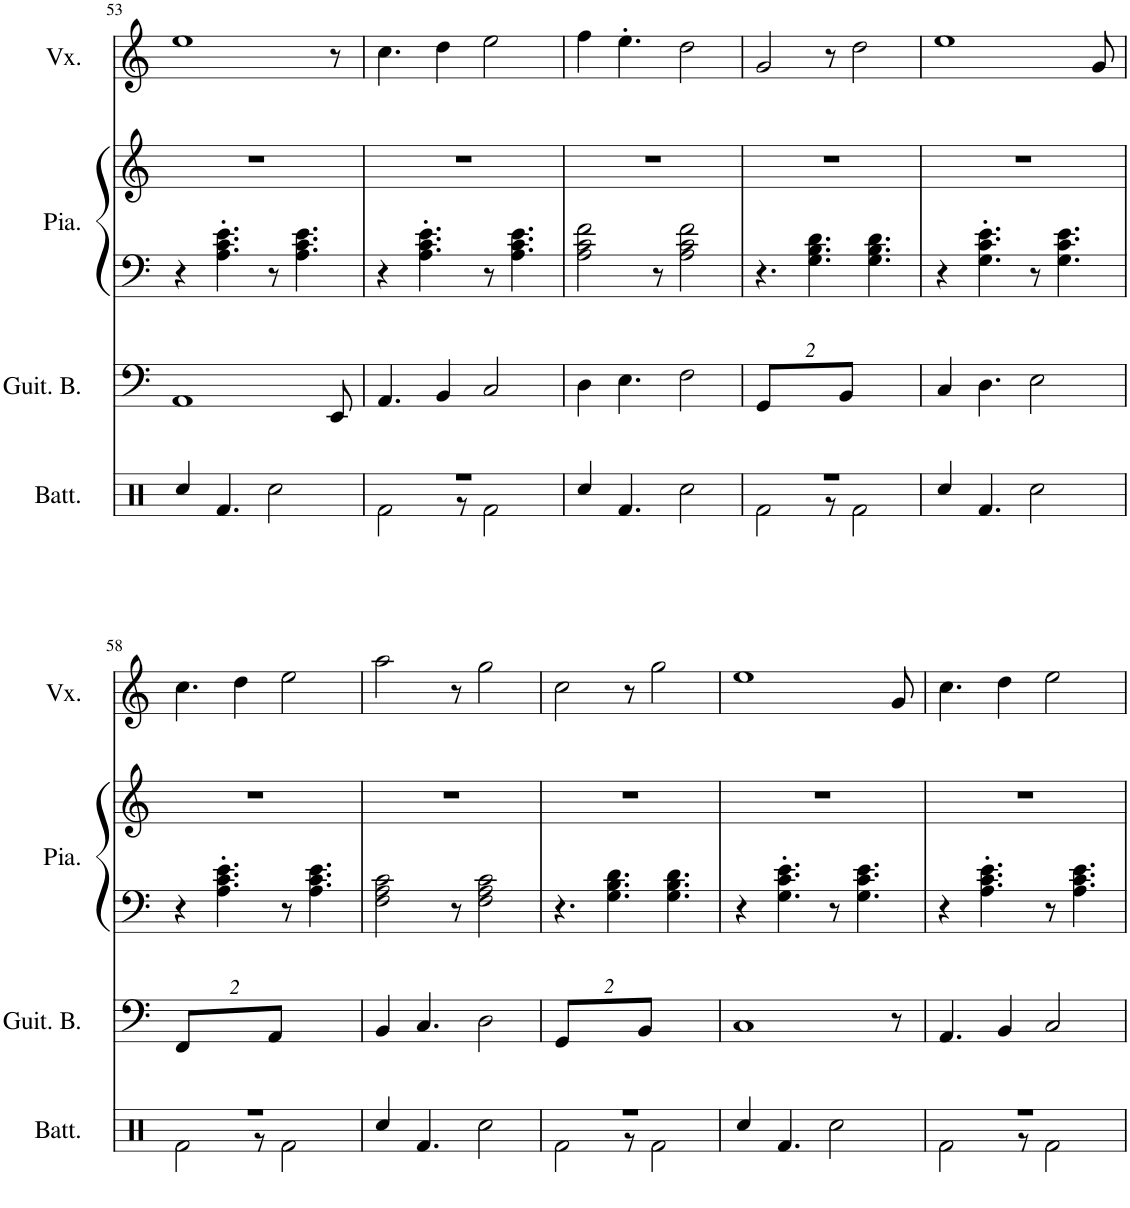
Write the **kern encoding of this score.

**kern	**kern	**kern	**kern	**kern
*part4	*part3	*part2	*part2	*part1
*staff5	*staff4	*staff3	*staff2	*staff1
*I"Batterie	*I"Guitare basse	*I"Piano	*	*I"Voix
*I'Batt.	*I'Guit. B.	*I'Pia.	*	*I'Vx.
!!LO:PB:g=z
*clefX	*clefF4	*clefF4	*clefG2	*clefG2
*	*Trd7c12	*	*	*
*k[]	*k[]	*k[]	*k[]	*k[]
*M9/8	*M9/8	*M9/8	*M9/8	*M9/8
=53	=53	=53	=53	=53
4Rcc/	1AA	4r	8%9r	1ee
4.Rf/	.	4.A\' 4.c\' 4.e\'	.	.
2Rcc\	.	8r	.	.
.	.	4.A\ 4.c\ 4.e\	.	.
.	8EE/	.	.	8r
=54	=54	=54	=54	=54
*^	*	*	*	*
8%9r	2Rf\	4.AA/	4r	8%9r	4.cc\
.	.	.	4.A\' 4.c\' 4.e\'	.	.
.	.	4BB/	.	.	4dd\
.	8r	.	.	.	.
.	2Rf\	2C/	8r	.	2ee\
.	.	.	4.A\ 4.c\ 4.e\	.	.
*v	*v	*	*	*	*
=55	=55	=55	=55	=55
4Rcc/	4D\	2A\ 2c\ 2f\	8%9r	4ff\
4.Rf/	4.E\	.	.	4.ee'\
.	.	8r	.	.
2Rcc\	2F\	2A\ 2c\ 2f\	.	2dd\
=56	=56	=56	=56	=56
*^	*	*	*	*
*	*	*Xbrackettup	*	*	*
8%9r	2Rf\	16%9GG/L	4.r	8%9r	2g/
.	.	.	4.G\ 4.B\ 4.d\	.	.
.	8r	.	.	.	8r
.	.	16%9BB/J	.	.	.
.	2Rf\	.	.	.	2dd\
.	.	.	4.G\ 4.B\ 4.d\	.	.
*v	*v	*	*	*	*
=57	=57	=57	=57	=57
4Rcc/	4C/	4r	8%9r	1ee
4.Rf/	4.D\	4.G\' 4.c\' 4.e\'	.	.
2Rcc\	2E\	8r	.	.
.	.	4.G\ 4.c\ 4.e\	.	.
.	.	.	.	8g/
!!LO:LB:g=z
=58	=58	=58	=58	=58
*^	*	*	*	*
8%9r	2Rf\	16%9FF/L	4r	8%9r	4.cc\
.	.	.	4.A\' 4.c\' 4.e\'	.	.
.	.	.	.	.	4dd\
.	8r	.	.	.	.
.	.	16%9AA/J	.	.	.
.	2Rf\	.	8r	.	2ee\
.	.	.	4.A\ 4.c\ 4.e\	.	.
*v	*v	*	*	*	*
=59	=59	=59	=59	=59
4Rcc/	4BB/	2F\ 2A\ 2c\	8%9r	2aa\
4.Rf/	4.C/	.	.	.
.	.	8r	.	8r
2Rcc\	2D\	2F\ 2A\ 2c\	.	2gg\
=60	=60	=60	=60	=60
*^	*	*	*	*
8%9r	2Rf\	16%9GG/L	4.r	8%9r	2cc\
.	.	.	4.G\ 4.B\ 4.d\	.	.
.	8r	.	.	.	8r
.	.	16%9BB/J	.	.	.
.	2Rf\	.	.	.	2gg\
.	.	.	4.G\ 4.B\ 4.d\	.	.
*v	*v	*	*	*	*
=61	=61	=61	=61	=61
4Rcc/	1C	4r	8%9r	1ee
4.Rf/	.	4.G\' 4.c\' 4.e\'	.	.
2Rcc\	.	8r	.	.
.	.	4.G\ 4.c\ 4.e\	.	.
.	8r	.	.	8g/
=62	=62	=62	=62	=62
*^	*	*	*	*
8%9r	2Rf\	4.AA/	4r	8%9r	4.cc\
.	.	.	4.A\' 4.c\' 4.e\'	.	.
.	.	4BB/	.	.	4dd\
.	8r	.	.	.	.
.	2Rf\	2C/	8r	.	2ee\
.	.	.	4.A\ 4.c\ 4.e\	.	.
*v	*v	*	*	*	*
=	=	=	=	=
*-	*-	*-	*-	*-
